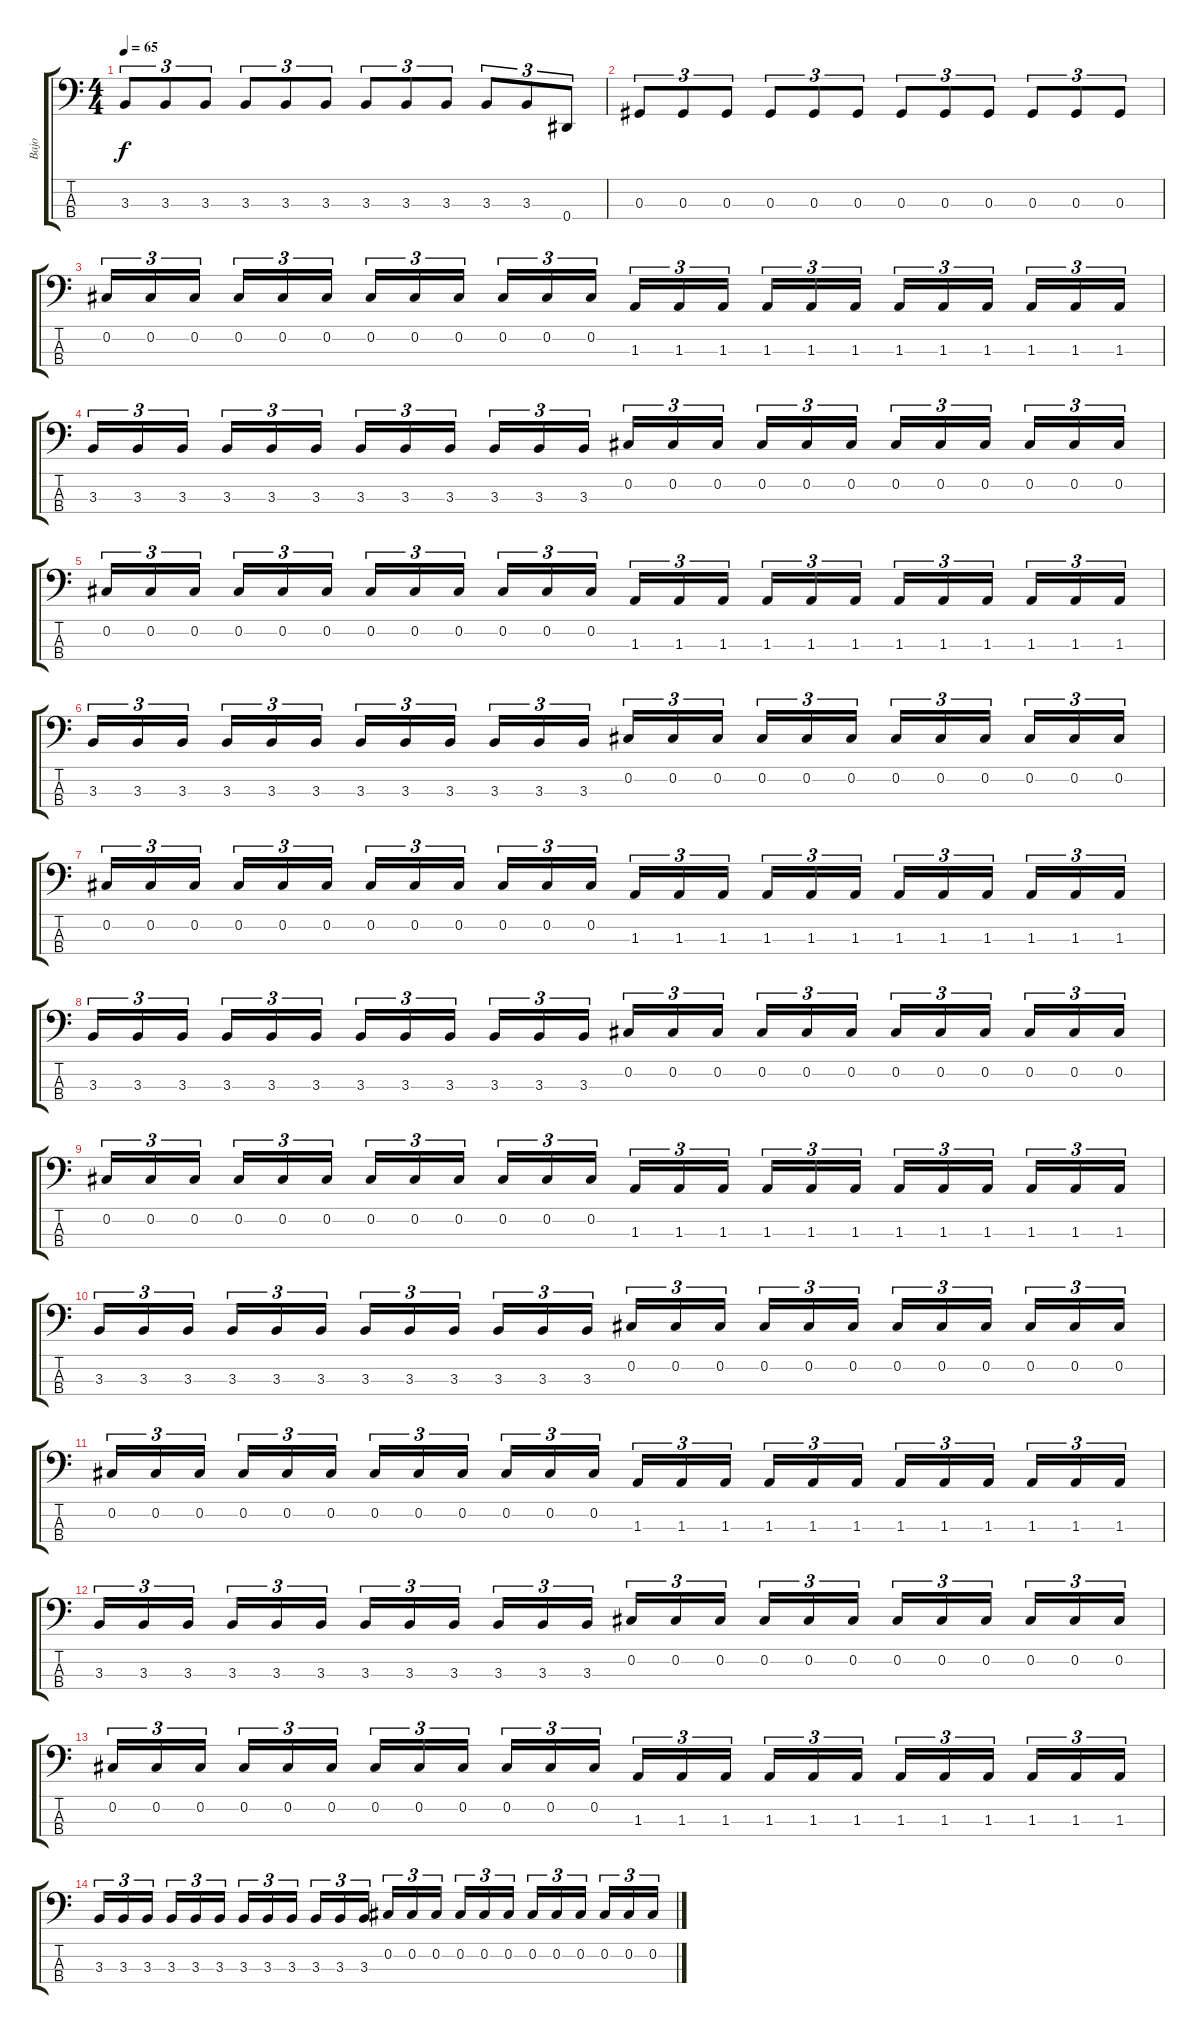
\track ("Bajo" "Bajo") {instrument electricbassfinger}
\staff {score tabs}
\tuning (Gb2 Db2 Ab1 Eb1) {hide}
\ts (4 4)
\tempo 65
\clef f4
\ks c
3.3.8{tu (3 2) dy f} 3.3.8{tu (3 2)} 3.3.8{tu (3 2)} 3.3.8{tu (3 2)} 3.3.8{tu (3 2)} 3.3.8{tu (3 2)} 3.3.8{tu (3 2)} 3.3.8{tu (3 2)} 3.3.8{tu (3 2)} 3.3.8{tu (3 2)} 3.3.8{tu (3 2)} 0.4.8{tu (3 2)} |
0.3.8{tu (3 2)} 0.3.8{tu (3 2)} 0.3.8{tu (3 2)} 0.3.8{tu (3 2)} 0.3.8{tu (3 2)} 0.3.8{tu (3 2)} 0.3.8{tu (3 2)} 0.3.8{tu (3 2)} 0.3.8{tu (3 2)} 0.3.8{tu (3 2)} 0.3.8{tu (3 2)} 0.3.8{tu (3 2)} |
0.2.16{tu (3 2)} 0.2.16{tu (3 2)} 0.2.16{tu (3 2) beam splitsecondary} 0.2.16{tu (3 2)} 0.2.16{tu (3 2)} 0.2.16{tu (3 2)} 0.2.16{tu (3 2)} 0.2.16{tu (3 2)} 0.2.16{tu (3 2) beam splitsecondary} 0.2.16{tu (3 2)} 0.2.16{tu (3 2)} 0.2.16{tu (3 2)} 1.3.16{tu (3 2)} 1.3.16{tu (3 2)} 1.3.16{tu (3 2) beam splitsecondary} 1.3.16{tu (3 2)} 1.3.16{tu (3 2)} 1.3.16{tu (3 2)} 1.3.16{tu (3 2)} 1.3.16{tu (3 2)} 1.3.16{tu (3 2) beam splitsecondary} 1.3.16{tu (3 2)} 1.3.16{tu (3 2)} 1.3.16{tu (3 2)} |
3.3.16{tu (3 2)} 3.3.16{tu (3 2)} 3.3.16{tu (3 2) beam splitsecondary} 3.3.16{tu (3 2)} 3.3.16{tu (3 2)} 3.3.16{tu (3 2)} 3.3.16{tu (3 2)} 3.3.16{tu (3 2)} 3.3.16{tu (3 2) beam splitsecondary} 3.3.16{tu (3 2)} 3.3.16{tu (3 2)} 3.3.16{tu (3 2)} 0.2.16{tu (3 2)} 0.2.16{tu (3 2)} 0.2.16{tu (3 2) beam splitsecondary} 0.2.16{tu (3 2)} 0.2.16{tu (3 2)} 0.2.16{tu (3 2)} 0.2.16{tu (3 2)} 0.2.16{tu (3 2)} 0.2.16{tu (3 2) beam splitsecondary} 0.2.16{tu (3 2)} 0.2.16{tu (3 2)} 0.2.16{tu (3 2)} |
0.2.16{tu (3 2)} 0.2.16{tu (3 2)} 0.2.16{tu (3 2) beam splitsecondary} 0.2.16{tu (3 2)} 0.2.16{tu (3 2)} 0.2.16{tu (3 2)} 0.2.16{tu (3 2)} 0.2.16{tu (3 2)} 0.2.16{tu (3 2) beam splitsecondary} 0.2.16{tu (3 2)} 0.2.16{tu (3 2)} 0.2.16{tu (3 2)} 1.3.16{tu (3 2)} 1.3.16{tu (3 2)} 1.3.16{tu (3 2) beam splitsecondary} 1.3.16{tu (3 2)} 1.3.16{tu (3 2)} 1.3.16{tu (3 2)} 1.3.16{tu (3 2)} 1.3.16{tu (3 2)} 1.3.16{tu (3 2) beam splitsecondary} 1.3.16{tu (3 2)} 1.3.16{tu (3 2)} 1.3.16{tu (3 2)} |
3.3.16{tu (3 2)} 3.3.16{tu (3 2)} 3.3.16{tu (3 2) beam splitsecondary} 3.3.16{tu (3 2)} 3.3.16{tu (3 2)} 3.3.16{tu (3 2)} 3.3.16{tu (3 2)} 3.3.16{tu (3 2)} 3.3.16{tu (3 2) beam splitsecondary} 3.3.16{tu (3 2)} 3.3.16{tu (3 2)} 3.3.16{tu (3 2)} 0.2.16{tu (3 2)} 0.2.16{tu (3 2)} 0.2.16{tu (3 2) beam splitsecondary} 0.2.16{tu (3 2)} 0.2.16{tu (3 2)} 0.2.16{tu (3 2)} 0.2.16{tu (3 2)} 0.2.16{tu (3 2)} 0.2.16{tu (3 2) beam splitsecondary} 0.2.16{tu (3 2)} 0.2.16{tu (3 2)} 0.2.16{tu (3 2)} |
0.2.16{tu (3 2)} 0.2.16{tu (3 2)} 0.2.16{tu (3 2) beam splitsecondary} 0.2.16{tu (3 2)} 0.2.16{tu (3 2)} 0.2.16{tu (3 2)} 0.2.16{tu (3 2)} 0.2.16{tu (3 2)} 0.2.16{tu (3 2) beam splitsecondary} 0.2.16{tu (3 2)} 0.2.16{tu (3 2)} 0.2.16{tu (3 2)} 1.3.16{tu (3 2)} 1.3.16{tu (3 2)} 1.3.16{tu (3 2) beam splitsecondary} 1.3.16{tu (3 2)} 1.3.16{tu (3 2)} 1.3.16{tu (3 2)} 1.3.16{tu (3 2)} 1.3.16{tu (3 2)} 1.3.16{tu (3 2) beam splitsecondary} 1.3.16{tu (3 2)} 1.3.16{tu (3 2)} 1.3.16{tu (3 2)} |
3.3.16{tu (3 2)} 3.3.16{tu (3 2)} 3.3.16{tu (3 2) beam splitsecondary} 3.3.16{tu (3 2)} 3.3.16{tu (3 2)} 3.3.16{tu (3 2)} 3.3.16{tu (3 2)} 3.3.16{tu (3 2)} 3.3.16{tu (3 2) beam splitsecondary} 3.3.16{tu (3 2)} 3.3.16{tu (3 2)} 3.3.16{tu (3 2)} 0.2.16{tu (3 2)} 0.2.16{tu (3 2)} 0.2.16{tu (3 2) beam splitsecondary} 0.2.16{tu (3 2)} 0.2.16{tu (3 2)} 0.2.16{tu (3 2)} 0.2.16{tu (3 2)} 0.2.16{tu (3 2)} 0.2.16{tu (3 2) beam splitsecondary} 0.2.16{tu (3 2)} 0.2.16{tu (3 2)} 0.2.16{tu (3 2)} |
0.2.16{tu (3 2)} 0.2.16{tu (3 2)} 0.2.16{tu (3 2) beam splitsecondary} 0.2.16{tu (3 2)} 0.2.16{tu (3 2)} 0.2.16{tu (3 2)} 0.2.16{tu (3 2)} 0.2.16{tu (3 2)} 0.2.16{tu (3 2) beam splitsecondary} 0.2.16{tu (3 2)} 0.2.16{tu (3 2)} 0.2.16{tu (3 2)} 1.3.16{tu (3 2)} 1.3.16{tu (3 2)} 1.3.16{tu (3 2) beam splitsecondary} 1.3.16{tu (3 2)} 1.3.16{tu (3 2)} 1.3.16{tu (3 2)} 1.3.16{tu (3 2)} 1.3.16{tu (3 2)} 1.3.16{tu (3 2) beam splitsecondary} 1.3.16{tu (3 2)} 1.3.16{tu (3 2)} 1.3.16{tu (3 2)} |
3.3.16{tu (3 2)} 3.3.16{tu (3 2)} 3.3.16{tu (3 2) beam splitsecondary} 3.3.16{tu (3 2)} 3.3.16{tu (3 2)} 3.3.16{tu (3 2)} 3.3.16{tu (3 2)} 3.3.16{tu (3 2)} 3.3.16{tu (3 2) beam splitsecondary} 3.3.16{tu (3 2)} 3.3.16{tu (3 2)} 3.3.16{tu (3 2)} 0.2.16{tu (3 2)} 0.2.16{tu (3 2)} 0.2.16{tu (3 2) beam splitsecondary} 0.2.16{tu (3 2)} 0.2.16{tu (3 2)} 0.2.16{tu (3 2)} 0.2.16{tu (3 2)} 0.2.16{tu (3 2)} 0.2.16{tu (3 2) beam splitsecondary} 0.2.16{tu (3 2)} 0.2.16{tu (3 2)} 0.2.16{tu (3 2)} |
0.2.16{tu (3 2)} 0.2.16{tu (3 2)} 0.2.16{tu (3 2) beam splitsecondary} 0.2.16{tu (3 2)} 0.2.16{tu (3 2)} 0.2.16{tu (3 2)} 0.2.16{tu (3 2)} 0.2.16{tu (3 2)} 0.2.16{tu (3 2) beam splitsecondary} 0.2.16{tu (3 2)} 0.2.16{tu (3 2)} 0.2.16{tu (3 2)} 1.3.16{tu (3 2)} 1.3.16{tu (3 2)} 1.3.16{tu (3 2) beam splitsecondary} 1.3.16{tu (3 2)} 1.3.16{tu (3 2)} 1.3.16{tu (3 2)} 1.3.16{tu (3 2)} 1.3.16{tu (3 2)} 1.3.16{tu (3 2) beam splitsecondary} 1.3.16{tu (3 2)} 1.3.16{tu (3 2)} 1.3.16{tu (3 2)} |
3.3.16{tu (3 2)} 3.3.16{tu (3 2)} 3.3.16{tu (3 2) beam splitsecondary} 3.3.16{tu (3 2)} 3.3.16{tu (3 2)} 3.3.16{tu (3 2)} 3.3.16{tu (3 2)} 3.3.16{tu (3 2)} 3.3.16{tu (3 2) beam splitsecondary} 3.3.16{tu (3 2)} 3.3.16{tu (3 2)} 3.3.16{tu (3 2)} 0.2.16{tu (3 2)} 0.2.16{tu (3 2)} 0.2.16{tu (3 2) beam splitsecondary} 0.2.16{tu (3 2)} 0.2.16{tu (3 2)} 0.2.16{tu (3 2)} 0.2.16{tu (3 2)} 0.2.16{tu (3 2)} 0.2.16{tu (3 2) beam splitsecondary} 0.2.16{tu (3 2)} 0.2.16{tu (3 2)} 0.2.16{tu (3 2)} |
0.2.16{tu (3 2)} 0.2.16{tu (3 2)} 0.2.16{tu (3 2) beam splitsecondary} 0.2.16{tu (3 2)} 0.2.16{tu (3 2)} 0.2.16{tu (3 2)} 0.2.16{tu (3 2)} 0.2.16{tu (3 2)} 0.2.16{tu (3 2) beam splitsecondary} 0.2.16{tu (3 2)} 0.2.16{tu (3 2)} 0.2.16{tu (3 2)} 1.3.16{tu (3 2)} 1.3.16{tu (3 2)} 1.3.16{tu (3 2) beam splitsecondary} 1.3.16{tu (3 2)} 1.3.16{tu (3 2)} 1.3.16{tu (3 2)} 1.3.16{tu (3 2)} 1.3.16{tu (3 2)} 1.3.16{tu (3 2) beam splitsecondary} 1.3.16{tu (3 2)} 1.3.16{tu (3 2)} 1.3.16{tu (3 2)} |
3.3.16{tu (3 2)} 3.3.16{tu (3 2)} 3.3.16{tu (3 2) beam splitsecondary} 3.3.16{tu (3 2)} 3.3.16{tu (3 2)} 3.3.16{tu (3 2)} 3.3.16{tu (3 2)} 3.3.16{tu (3 2)} 3.3.16{tu (3 2) beam splitsecondary} 3.3.16{tu (3 2)} 3.3.16{tu (3 2)} 3.3.16{tu (3 2)} 0.2.16{tu (3 2)} 0.2.16{tu (3 2)} 0.2.16{tu (3 2) beam splitsecondary} 0.2.16{tu (3 2)} 0.2.16{tu (3 2)} 0.2.16{tu (3 2)} 0.2.16{tu (3 2)} 0.2.16{tu (3 2)} 0.2.16{tu (3 2) beam splitsecondary} 0.2.16{tu (3 2)} 0.2.16{tu (3 2)} 0.2.16{tu (3 2)}
